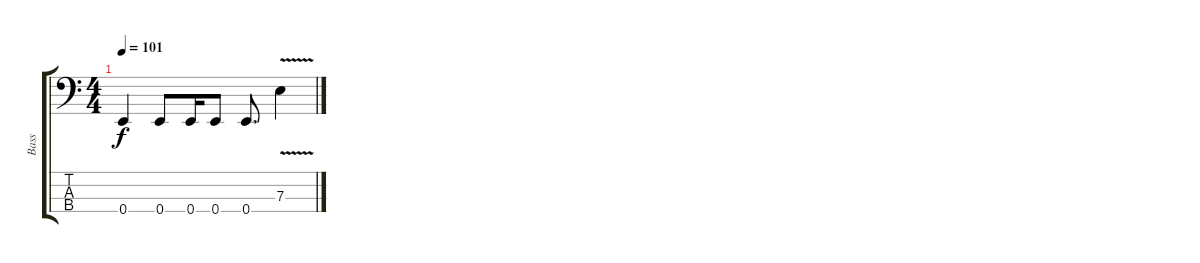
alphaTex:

\track ("Bass" "Bass") {instrument electricbassfinger}
\staff {score tabs}
\tuning (G2 D2 A1 E1) {hide}
\ts (4 4)
\tempo 101
\clef f4
\ks c
0.4.4{dy f} 0.4.8 0.4.16 0.4.8 0.4.8{d} 7.3{v}.4
